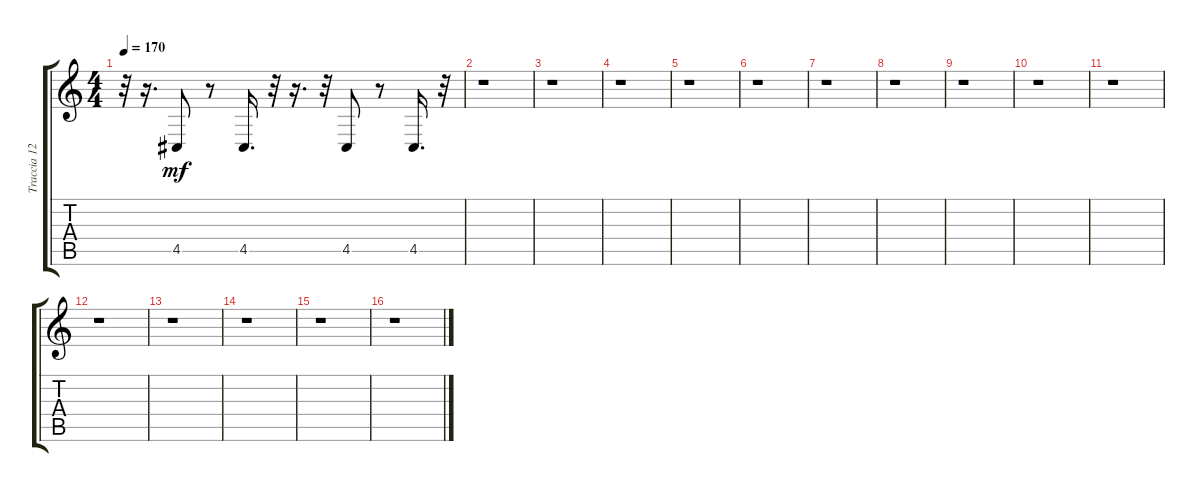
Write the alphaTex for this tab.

\track ("Traccia 12" "Traccia 12") {instrument fx3crystal}
\staff {score tabs}
\tuning (E4 B3 G3 D3 A2 E2) {hide}
\ts (4 4)
\tempo 170
\clef g2
\ks c
r.32{dy mf} r.16{d} 4.5.8 r.8 4.5.16{d} r.32 r.16{d} r.32 4.5.8 r.8 4.5.16{d} r.32 |
r.1 |
r.1 |
r.1 |
r.1 |
r.1 |
r.1 |
r.1 |
r.1 |
r.1 |
r.1 |
r.1 |
r.1 |
r.1 |
r.1 |
r.1
